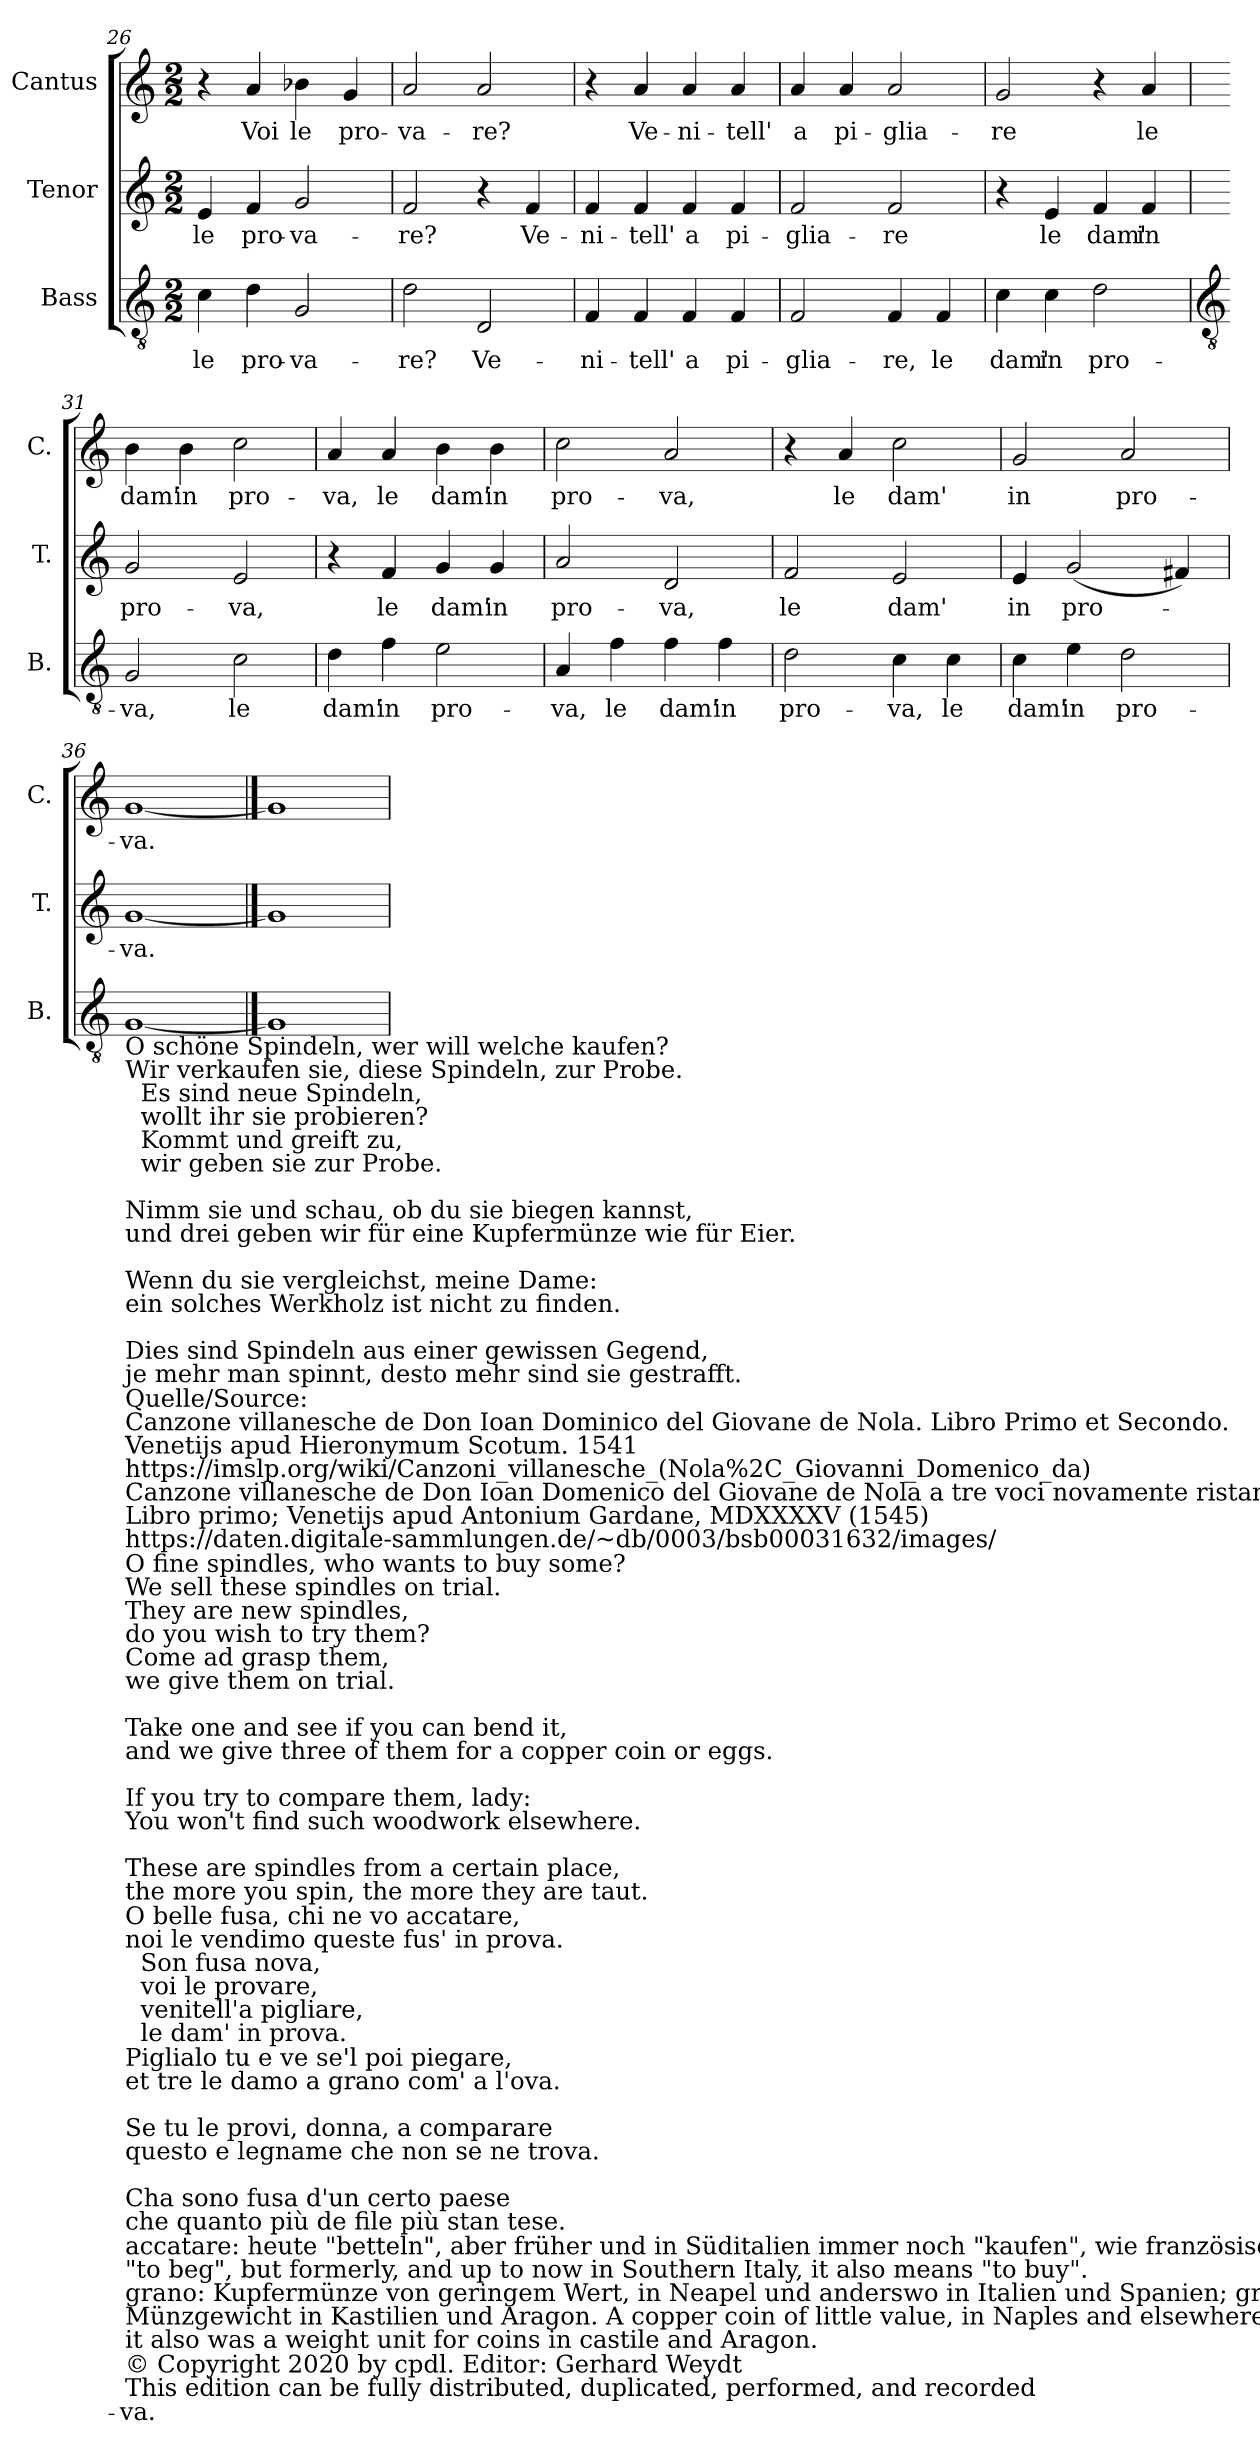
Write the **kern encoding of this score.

**kern	**text	**kern	**text	**kern	**text
*part3	*part3	*part2	*part2	*part1	*part1
*staff3	*staff3	*staff2	*staff2	*staff1	*staff1
*I"Bass	*	*I"Tenor	*	*I"Cantus	*
*I'B.	*	*I'T.	*	*I'C.	*
*clefGv2	*	*clefG2	*	*clefG2	*
*k[]	*	*k[]	*	*k[]	*
*C:	*	*C:	*	*C:	*
*M2/2	*	*M2/2	*	*M2/2	*
=26	=26	=26	=26	=26	=26
!	!LO:LY:b	!	!LO:LY:b	!	!
4c	le	4e	le	4r	.
!	!LO:LY:b	!	!LO:LY:b	!	!LO:LY:b
4d	pro-	4f	pro-	4a	Voi
!	!LO:LY:b	!	!LO:LY:b	!	!LO:LY:b
2G	-va-	2g	-va-	4b-	le
!	!	!	!	!	!LO:LY:b
.	.	.	.	4g	pro-
=27	=27	=27	=27	=27	=27
!	!LO:LY:b	!	!LO:LY:b	!	!LO:LY:b
2d	-re?	2f	-re?	2a	-va-
!	!LO:LY:b	!	!	!	!LO:LY:b
2D	Ve-	4r	.	2a	-re?
!	!	!	!LO:LY:b	!	!
.	.	4f	Ve-	.	.
=28	=28	=28	=28	=28	=28
!	!LO:LY:b	!	!LO:LY:b	!	!
4F	-ni-	4f	-ni-	4r	.
!	!LO:LY:b	!	!LO:LY:b	!	!LO:LY:b
4F	-tell'	4f	-tell'	4a	Ve-
!	!LO:LY:b	!	!LO:LY:b	!	!LO:LY:b
4F	a	4f	a	4a	-ni-
!	!LO:LY:b	!	!LO:LY:b	!	!LO:LY:b
4F	pi-	4f	pi-	4a	-tell'
=29	=29	=29	=29	=29	=29
!	!LO:LY:b	!	!LO:LY:b	!	!LO:LY:b
2F	-glia-	2f	-glia-	4a	a
!	!	!	!	!	!LO:LY:b
.	.	.	.	4a	pi-
!	!LO:LY:b	!	!LO:LY:b	!	!LO:LY:b
4F	-re,	2f	-re	2a	-glia-
!	!LO:LY:b	!	!	!	!
4F	le	.	.	.	.
=30	=30	=30	=30	=30	=30
!	!LO:LY:b	!	!	!	!LO:LY:b
4c	dam'	4r	.	2g	-re
!	!LO:LY:b	!	!LO:LY:b	!	!
4c	in	4e	le	.	.
!	!LO:LY:b	!	!LO:LY:b	!	!
2d	pro-	4f	dam'	4r	.
!	!	!	!LO:LY:b	!	!LO:LY:b
.	.	4f	in	4a	le
!!LO:LB:g=z
=31	=31	=31	=31	=31	=31
*clefGv2	*	*	*	*	*
!	!LO:LY:b	!	!LO:LY:b	!	!LO:LY:b
2G	-va,	2g	pro-	4b	dam'
!	!	!	!	!	!LO:LY:b
.	.	.	.	4b	in
!	!LO:LY:b	!	!LO:LY:b	!	!LO:LY:b
2c	le	2e	-va,	2cc	pro-
=32	=32	=32	=32	=32	=32
!	!LO:LY:b	!	!	!	!LO:LY:b
4d	dam'	4r	.	4a	-va,
!	!LO:LY:b	!	!LO:LY:b	!	!LO:LY:b
4f	in	4f	le	4a	le
!	!LO:LY:b	!	!LO:LY:b	!	!LO:LY:b
2e	pro-	4g	dam'	4b	dam'
!	!	!	!LO:LY:b	!	!LO:LY:b
.	.	4g	in	4b	in
=33	=33	=33	=33	=33	=33
!	!LO:LY:b	!	!LO:LY:b	!	!LO:LY:b
4A	-va,	2a	pro-	2cc	pro-
!	!LO:LY:b	!	!	!	!
4f	le	.	.	.	.
!	!LO:LY:b	!	!LO:LY:b	!	!LO:LY:b
4f	dam'	2d	-va,	2a	-va,
!	!LO:LY:b	!	!	!	!
4f	in	.	.	.	.
=34	=34	=34	=34	=34	=34
!	!LO:LY:b	!	!LO:LY:b	!	!
2d	pro-	2f	le	4r	.
!	!	!	!	!	!LO:LY:b
.	.	.	.	4a	le
!	!LO:LY:b	!	!LO:LY:b	!	!LO:LY:b
4c	-va,	2e	dam'	2cc	dam'
!	!LO:LY:b	!	!	!	!
4c	le	.	.	.	.
=35	=35	=35	=35	=35	=35
!	!LO:LY:b	!	!LO:LY:b	!	!LO:LY:b
4c	dam'	4e	in	2g	in
!	!LO:LY:b	!	!LO:LY:b	!	!
4e	in	(<2g	pro-	.	.
!	!LO:LY:b	!	!	!	!LO:LY:b
2d	pro-	.	.	2a	pro-
.	.	4f#)	.	.	.
=36	=36	=36	=36	=36	=36
!LO:TX:b:t=O schöne Spindeln, wer will welche kaufen?\nWir verkaufen sie, diese Spindeln, zur Probe.\n  Es sind neue Spindeln,\n  wollt ihr sie probieren?\n  Kommt und greift zu,\n  wir geben sie zur Probe.\n\nNimm sie und schau, ob du sie biegen kannst,\nund drei geben wir für eine Kupfermünze wie für Eier.\n\nWenn du sie vergleichst, meine Dame&colon;\nein solches Werkholz ist nicht zu finden.\n\nDies sind Spindeln aus einer gewissen Gegend,\nje mehr man spinnt, desto mehr sind sie gestrafft.	!	!	!	!	!
!LO:TX:b:t=Quelle/Source&colon;\nCanzone villanesche de Don Ioan Dominico del Giovane de Nola. Libro Primo et Secondo.\nVenetijs apud Hieronymum Scotum. 1541\nhttps&colon;//imslp.org/wiki/Canzoni_villanesche_(Nola%2C_Giovanni_Domenico_da)\nCanzone villanesche de Don Ioan Domenico del Giovane de Nola a tre voci novamente ristampate, \nLibro primo; Venetijs apud Antonium Gardane, MDXXXXV (1545)\nhttps&colon;//daten.digitale-sammlungen.de/~db/0003/bsb00031632/images/	!	!	!	!	!
!LO:TX:b:t=O fine spindles, who wants to buy some?\nWe sell these spindles on trial.\nThey are new spindles,\ndo you wish to try them?\nCome ad grasp them,\nwe give them on trial.\n\nTake one and see if you can bend it,\nand we give three of them for a copper coin or eggs.\n\nIf you try to compare them, lady&colon;\nYou won't find such woodwork elsewhere.\n\nThese are spindles from a certain place,\nthe more you spin, the more they are taut.	!	!	!	!	!
!LO:TX:b:t=O belle fusa, chi ne vo accatare,\nnoi le vendimo queste fus' in prova.\n  Son fusa nova,\n  voi le provare,\n  venitell'a pigliare,\n  le dam' in prova.	!	!	!	!	!
!LO:TX:b:t=Piglialo tu e ve se'l poi piegare,\net tre le damo a grano com' a l'ova.\n\nSe tu le provi, donna, a comparare\nquesto e legname che non se ne trova.\n\nCha sono fusa d'un certo paese\nche quanto più de file più stan tese.	!	!	!	!	!
!LO:TX:b:t=accatare&colon; heute "betteln", aber früher und in Süditalien immer noch "kaufen", wie französisch acheter. Nowadays\n"to beg", but formerly, and up to now in Southern Italy, it also means "to buy".\ngrano&colon; Kupfermünze von geringem Wert, in Neapel und anderswo in Italien und Spanien; grano war auch ein \nMünzgewicht in Kastilien und Aragon. A copper coin of little value, in Naples and elsewhere in Italy and Spain;\nit also was a weight unit for coins in castile and Aragon.	!	!	!	!	!
!LO:TX:b:t=© Copyright 2020 by cpdl. Editor&colon; Gerhard Weydt\nThis edition can be fully distributed, duplicated, performed, and recorded	!	!	!	!	!
!	!LO:LY:b	!	!LO:LY:b	!	!LO:LY:b
[1G	-va.	[1g	-va.	[1g	-va.
==37	==37	==37	==37	==37	==37
1G]	.	1g]	.	1g]	.
=	=	=	=	=	=
*-	*-	*-	*-	*-	*-
